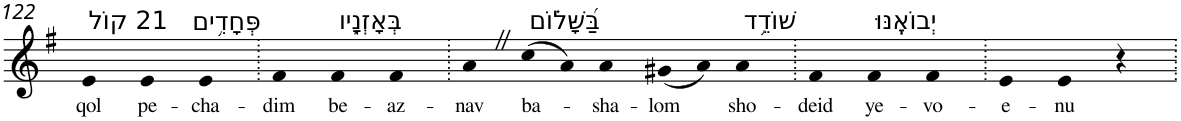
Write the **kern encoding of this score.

**kern	**text
*part1	*part1
*staff1	*staff1
*I"Piano	*
*I'Pno	*
!!LO:PB:g=z
*clefG2	*
*k[f#]	*
*G:	*
=122	=122
!LO:TX:a:t=21 קוֹל	!
!	!LO:LY:b
4e	qol
!LO:TX:a:t=פְּחָדִ֥ים	!
!	!LO:LY:b
4e	pe-
!	!LO:LY:b
4e	-cha-
=123.	=123.
!	!LO:LY:b
4f#	-dim
!LO:TX:a:t=בְּאָזְנָ֑יו	!
!	!LO:LY:b
4f#	be-
!	!LO:LY:b
4f#	-az-
=124.	=124.
!	!LO:LY:b
4aZ	-nav
!LO:TX:a:t=בַּ֝שָּׁל֗וֹם	!
!	!LO:LY:b
(8cc	ba-
8a)	.
!	!LO:LY:b
4a	-sha-
!	!LO:LY:b
(8g#X	-lom
8a)	.
!LO:TX:a:t=שׁוֹדֵ֥ד	!
!	!LO:LY:b
4a	sho-
=125.	=125.
!	!LO:LY:b
4f#	-deid
!LO:TX:a:t=יְבוֹאֶֽנּוּ	!
!	!LO:LY:b
4f#	ye-
!	!LO:LY:b
4f#	-vo-
=126.	=126.
!	!LO:LY:b
4e	-e-
!	!LO:LY:b
4e	-nu
4r	.
=.	=.
*-	*-
